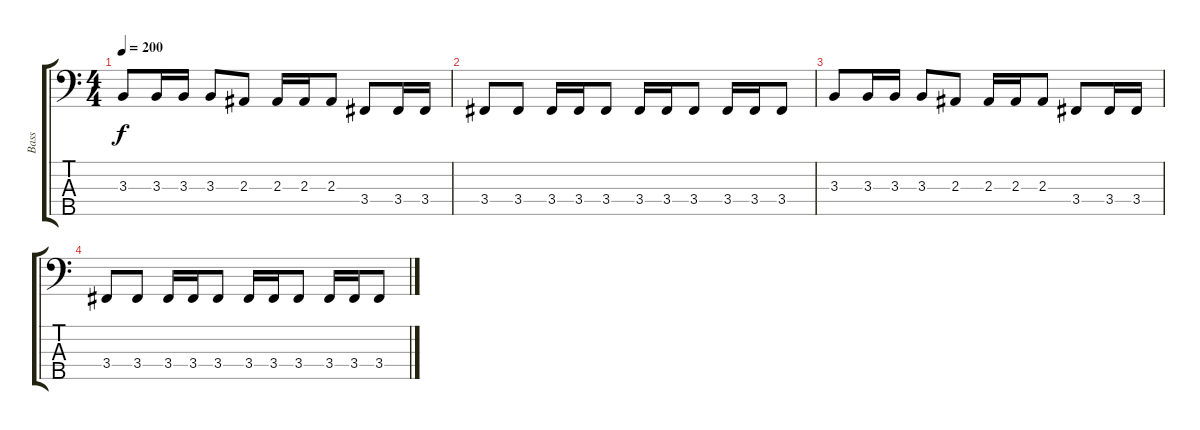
\track ("Bass" "Bass") {instrument electricbassfinger}
\staff {score tabs}
\tuning (Gb2 Db2 Ab1 Eb1 Bb0) {hide}
\ts (4 4)
\tempo 200
\clef f4
\ks c
3.3.8{dy f volume 1} 3.3.16 3.3.16 3.3.8 2.3.8 2.3.16 2.3.16 2.3.8 3.4.8 3.4.16 3.4.16 |
3.4.8 3.4.8 3.4.16 3.4.16 3.4.8 3.4.16 3.4.16 3.4.8 3.4.16 3.4.16 3.4.8 |
3.3.8{volume 0} 3.3.16 3.3.16 3.3.8 2.3.8 2.3.16 2.3.16 2.3.8 3.4.8 3.4.16 3.4.16 |
3.4.8 3.4.8 3.4.16 3.4.16 3.4.8 3.4.16 3.4.16 3.4.8 3.4.16 3.4.16 3.4.8
